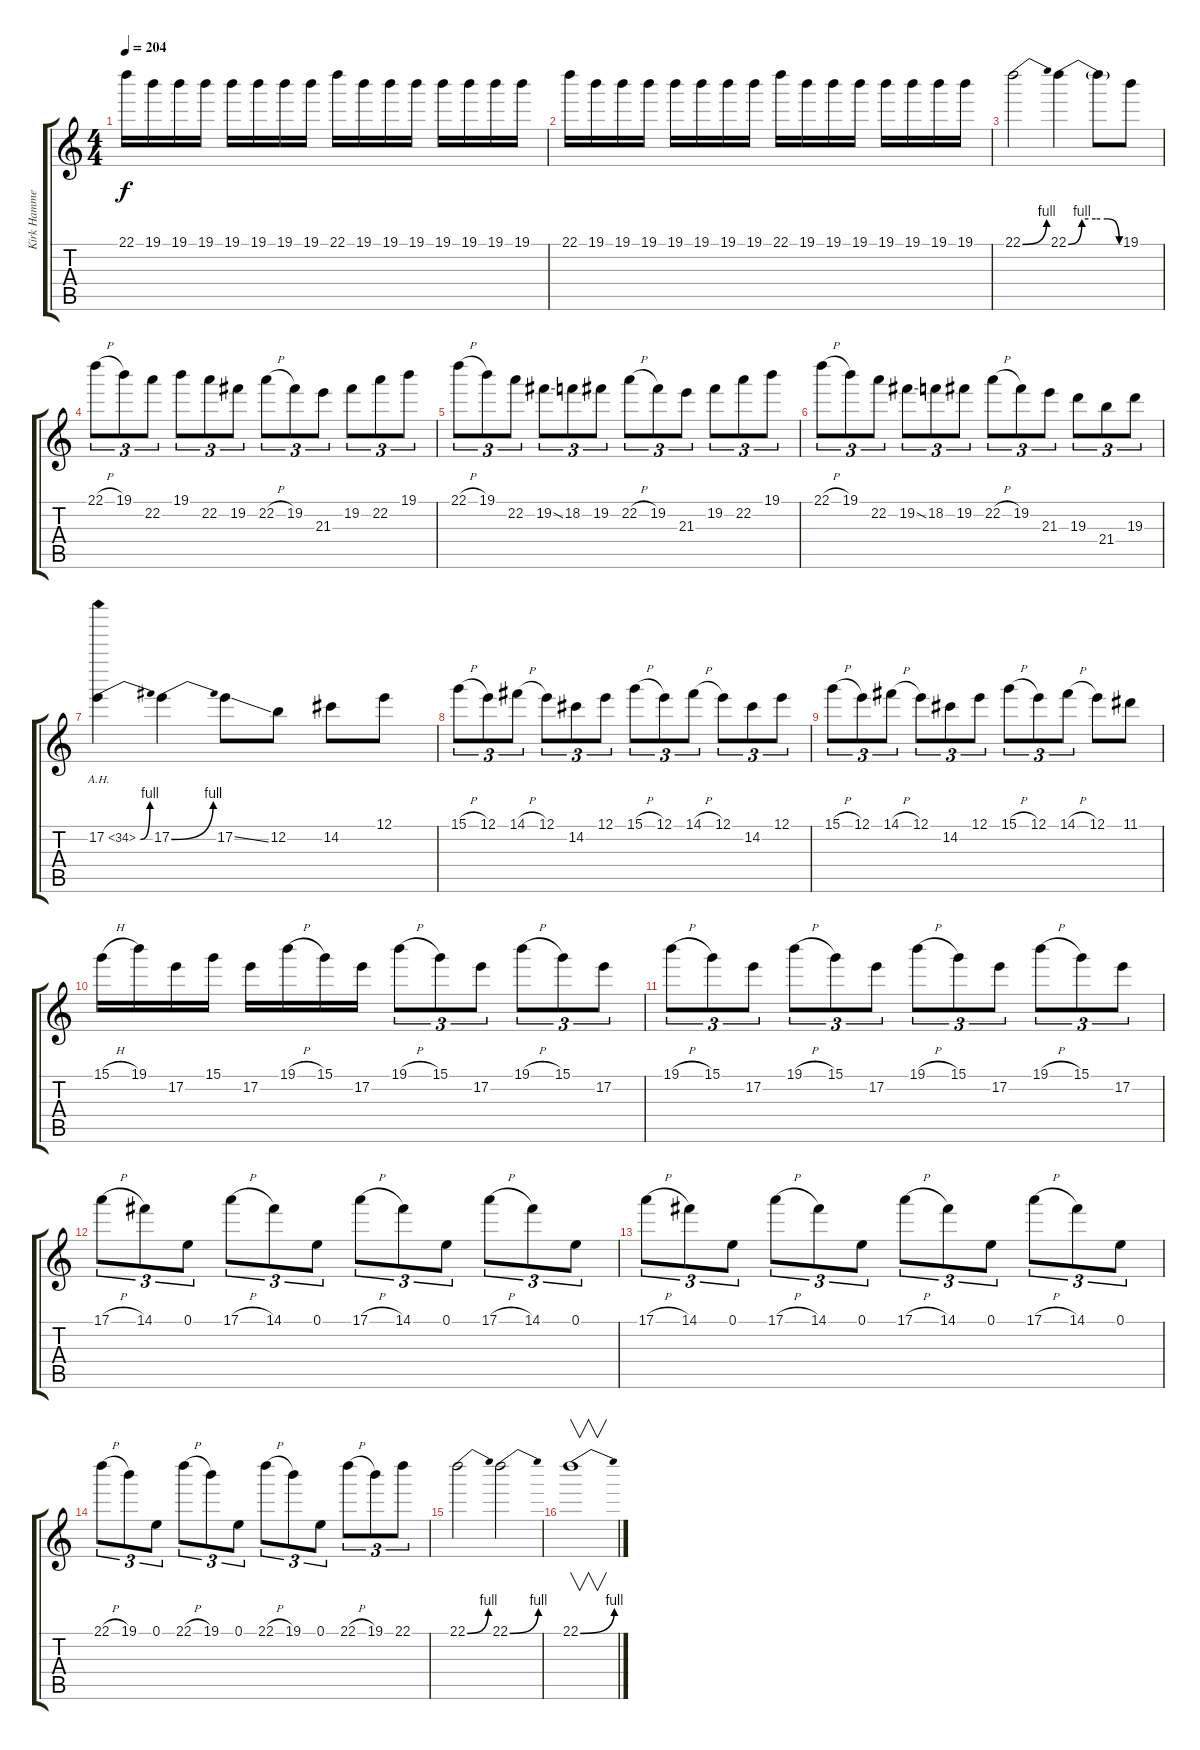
\track ("Kirk Hammet (Guitar 3/Solo)" "Kirk Hamme") {instrument overdrivenguitar}
\staff {score tabs}
\tuning (E4 B3 G3 D3 A2 E2) {hide}
\ts (4 4)
\tempo 204
\clef g2
\ks c
22.1.16{dy f} 19.1.16 19.1.16 19.1.16 19.1.16 19.1.16 19.1.16 19.1.16 22.1.16 19.1.16 19.1.16 19.1.16 19.1.16 19.1.16 19.1.16 19.1.16 |
22.1.16 19.1.16 19.1.16 19.1.16 19.1.16 19.1.16 19.1.16 19.1.16 22.1.16 19.1.16 19.1.16 19.1.16 19.1.16 19.1.16 19.1.16 19.1.16 |
22.1{be (bend 0 0 60 4)}.2 22.1{be (custom 0 0 15 4 30 4 43 4 56 0 60 0)}.4 22.1{t}.8 19.1.8 |
22.1{h}.8{tu (3 2)} 19.1.8{tu (3 2)} 22.2.8{tu (3 2)} 19.1.8{tu (3 2)} 22.2.8{tu (3 2)} 19.2.8{tu (3 2)} 22.2{h}.8{tu (3 2)} 19.2.8{tu (3 2)} 21.3.8{tu (3 2)} 19.2.8{tu (3 2)} 22.2.8{tu (3 2)} 19.1.8{tu (3 2)} |
22.1{h}.8{tu (3 2)} 19.1.8{tu (3 2)} 22.2.8{tu (3 2)} 19.2{ss}.8{tu (3 2)} 18.2.8{tu (3 2)} 19.2.8{tu (3 2)} 22.2{h}.8{tu (3 2)} 19.2.8{tu (3 2)} 21.3.8{tu (3 2)} 19.2.8{tu (3 2)} 22.2.8{tu (3 2)} 19.1.8{tu (3 2)} |
22.1{h}.8{tu (3 2)} 19.1.8{tu (3 2)} 22.2.8{tu (3 2)} 19.2{ss}.8{tu (3 2)} 18.2.8{tu (3 2)} 19.2.8{tu (3 2)} 22.2{h}.8{tu (3 2)} 19.2.8{tu (3 2)} 21.3.8{tu (3 2)} 19.3.8{tu (3 2)} 21.4.8{tu (3 2)} 19.3.8{tu (3 2)} |
17.2{be (bend 0 0 60 4) ah 17}.4 17.2{be (bend 0 0 60 4)}.4 17.2{ss}.8 12.2.8 14.2.8 12.1.8 |
15.1{h}.8{tu (3 2)} 12.1.8{tu (3 2)} 14.1{h}.8{tu (3 2)} 12.1.8{tu (3 2)} 14.2.8{tu (3 2)} 12.1.8{tu (3 2)} 15.1{h}.8{tu (3 2)} 12.1.8{tu (3 2)} 14.1{h}.8{tu (3 2)} 12.1.8{tu (3 2)} 14.2.8{tu (3 2)} 12.1.8{tu (3 2)} |
15.1{h}.8{tu (3 2)} 12.1.8{tu (3 2)} 14.1{h}.8{tu (3 2)} 12.1.8{tu (3 2)} 14.2.8{tu (3 2)} 12.1.8{tu (3 2)} 15.1{h}.8{tu (3 2)} 12.1.8{tu (3 2)} 14.1{h}.8{tu (3 2)} 12.1.8 11.1.8 |
15.1{h}.16 19.1.16 17.2.16 15.1.16 17.2.16 19.1{h}.16 15.1.16 17.2.16 19.1{h}.8{tu (3 2)} 15.1.8{tu (3 2)} 17.2.8{tu (3 2)} 19.1{h}.8{tu (3 2)} 15.1.8{tu (3 2)} 17.2.8{tu (3 2)} |
19.1{h}.8{tu (3 2)} 15.1.8{tu (3 2)} 17.2.8{tu (3 2)} 19.1{h}.8{tu (3 2)} 15.1.8{tu (3 2)} 17.2.8{tu (3 2)} 19.1{h}.8{tu (3 2)} 15.1.8{tu (3 2)} 17.2.8{tu (3 2)} 19.1{h}.8{tu (3 2)} 15.1.8{tu (3 2)} 17.2.8{tu (3 2)} |
17.1{h}.8{tu (3 2)} 14.1.8{tu (3 2)} 0.1.8{tu (3 2)} 17.1{h}.8{tu (3 2)} 14.1.8{tu (3 2)} 0.1.8{tu (3 2)} 17.1{h}.8{tu (3 2)} 14.1.8{tu (3 2)} 0.1.8{tu (3 2)} 17.1{h}.8{tu (3 2)} 14.1.8{tu (3 2)} 0.1.8{tu (3 2)} |
17.1{h}.8{tu (3 2)} 14.1.8{tu (3 2)} 0.1.8{tu (3 2)} 17.1{h}.8{tu (3 2)} 14.1.8{tu (3 2)} 0.1.8{tu (3 2)} 17.1{h}.8{tu (3 2)} 14.1.8{tu (3 2)} 0.1.8{tu (3 2)} 17.1{h}.8{tu (3 2)} 14.1.8{tu (3 2)} 0.1.8{tu (3 2)} |
22.1{h}.8{tu (3 2)} 19.1.8{tu (3 2)} 0.1.8{tu (3 2)} 22.1{h}.8{tu (3 2)} 19.1.8{tu (3 2)} 0.1.8{tu (3 2)} 22.1{h}.8{tu (3 2)} 19.1.8{tu (3 2)} 0.1.8{tu (3 2)} 22.1{h}.8{tu (3 2)} 19.1.8{tu (3 2)} 22.1.8{tu (3 2)} |
22.1{be (bend 0 0 60 4)}.2 22.1{be (bend 0 0 60 4)}.2 |
22.1{be (bend 0 0 60 4)}.1{v volume 11}
